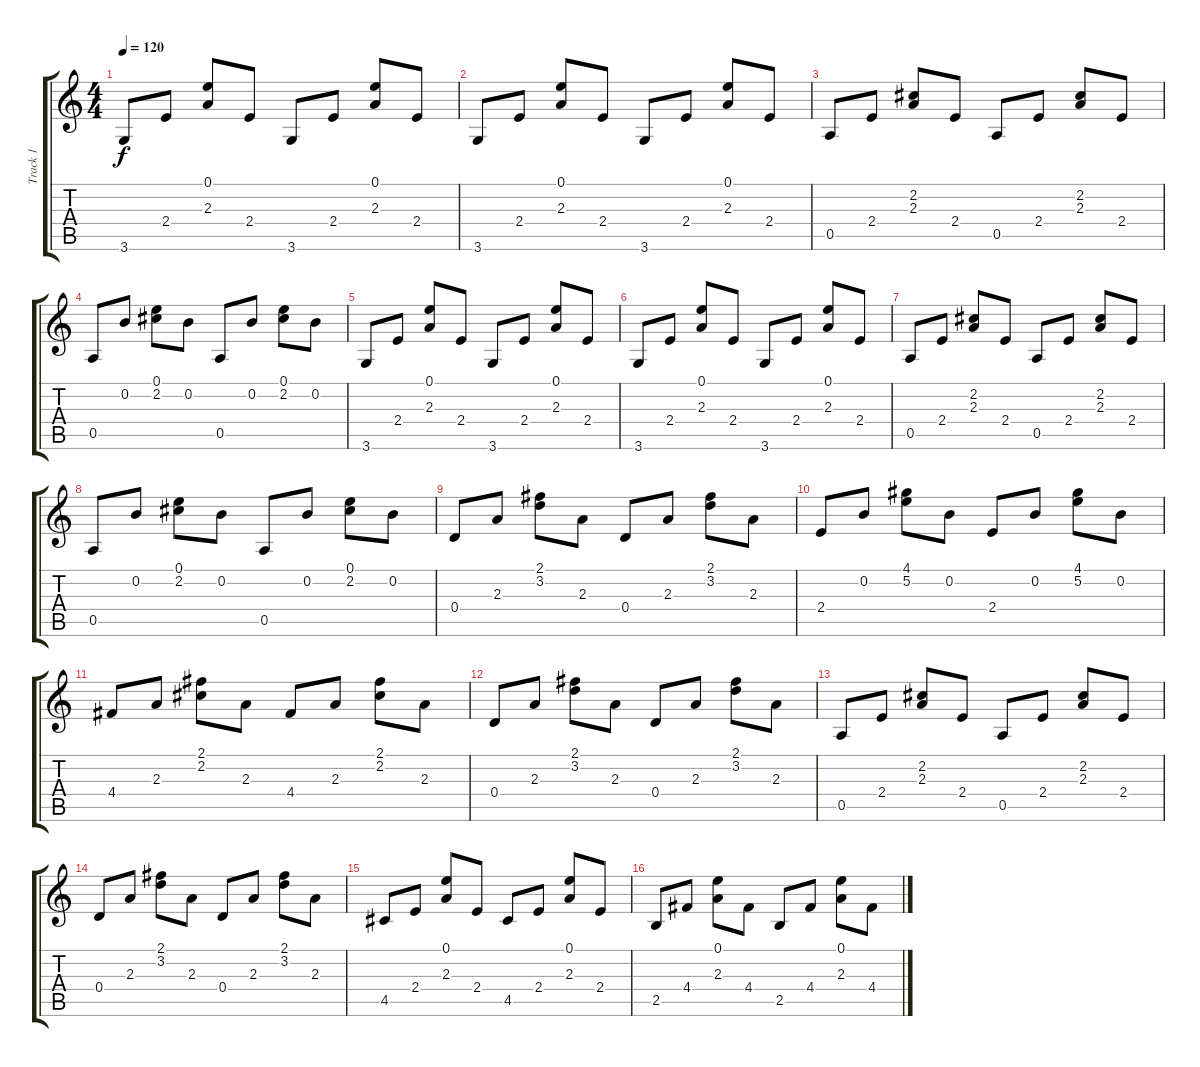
\track ("Track 1" "Track 1") {instrument acousticguitarsteel}
\staff {score tabs}
\tuning (E4 B3 G3 D3 A2 E2) {hide}
\ts (4 4)
\tempo 120
\clef g2
\ks c
3.6.8{dy f} 2.4.8 (0.1 2.3).8 2.4.8 3.6.8 2.4.8 (0.1 2.3).8 2.4.8 |
3.6.8 2.4.8 (0.1 2.3).8 2.4.8 3.6.8 2.4.8 (0.1 2.3).8 2.4.8 |
0.5.8 2.4.8 (2.2 2.3).8 2.4.8 0.5.8 2.4.8 (2.2 2.3).8 2.4.8 |
0.5.8 0.2.8 (0.1 2.2).8 0.2.8 0.5.8 0.2.8 (0.1 2.2).8 0.2.8 |
3.6.8 2.4.8 (0.1 2.3).8 2.4.8 3.6.8 2.4.8 (0.1 2.3).8 2.4.8 |
3.6.8 2.4.8 (0.1 2.3).8 2.4.8 3.6.8 2.4.8 (0.1 2.3).8 2.4.8 |
0.5.8 2.4.8 (2.2 2.3).8 2.4.8 0.5.8 2.4.8 (2.2 2.3).8 2.4.8 |
0.5.8 0.2.8 (0.1 2.2).8 0.2.8 0.5.8 0.2.8 (0.1 2.2).8 0.2.8 |
0.4.8 2.3.8 (2.1 3.2).8 2.3.8 0.4.8 2.3.8 (2.1 3.2).8 2.3.8 |
2.4.8 0.2.8 (4.1 5.2).8 0.2.8 2.4.8 0.2.8 (4.1 5.2).8 0.2.8 |
4.4.8 2.3.8 (2.1 2.2).8 2.3.8 4.4.8 2.3.8 (2.1 2.2).8 2.3.8 |
0.4.8 2.3.8 (2.1 3.2).8 2.3.8 0.4.8 2.3.8 (2.1 3.2).8 2.3.8 |
0.5.8 2.4.8 (2.2 2.3).8 2.4.8 0.5.8 2.4.8 (2.2 2.3).8 2.4.8 |
0.4.8 2.3.8 (2.1 3.2).8 2.3.8 0.4.8 2.3.8 (2.1 3.2).8 2.3.8 |
4.5.8 2.4.8 (0.1 2.3).8 2.4.8 4.5.8 2.4.8 (0.1 2.3).8 2.4.8 |
2.5.8 4.4.8 (0.1 2.3).8 4.4.8 2.5.8 4.4.8 (0.1 2.3).8 4.4.8
